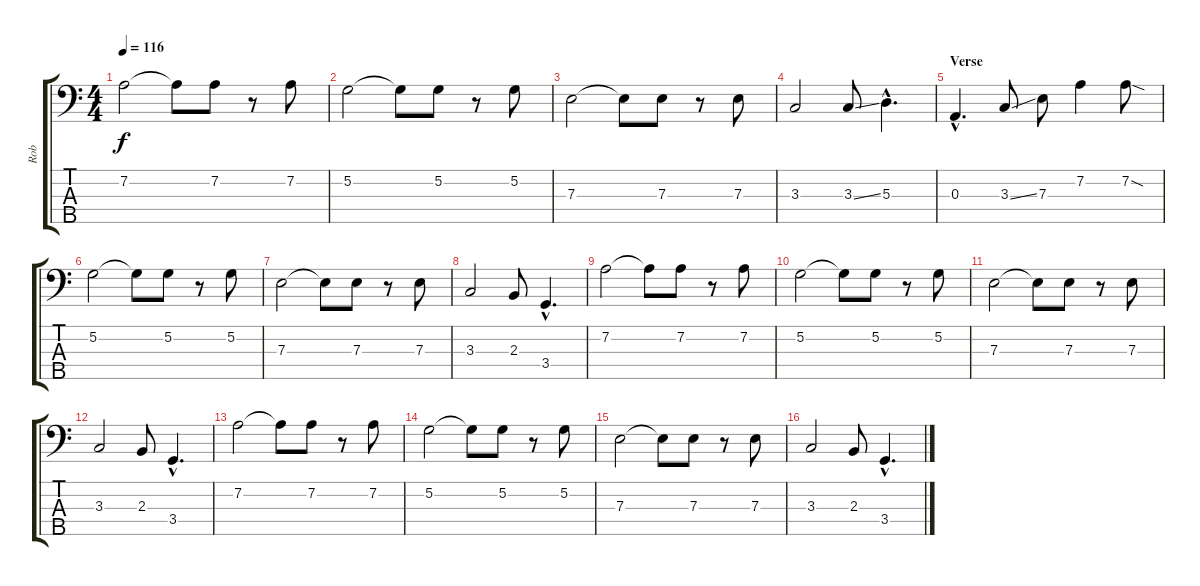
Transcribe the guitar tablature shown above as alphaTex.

\track ("Rob" "Rob") {instrument electricbassfinger}
\staff {score tabs}
\tuning (G2 D2 A1 E1 A0) {hide}
\ts (4 4)
\tempo 116
\clef f4
\ks c
7.2.2{dy f} 7.2{t}.8 7.2.8 r.8 7.2.8 |
5.2.2 5.2{t}.8 5.2.8 r.8 5.2.8 |
7.3.2 7.3{t}.8 7.3.8 r.8 7.3.8 |
3.3.2 3.3{ss}.8 5.3{hac}.4{d} |
\section ("" "Verse")
0.3{hac}.4{d} 3.3{ss}.8 7.3.8 7.2.4 7.2{sod}.8 |
5.2.2 5.2{t}.8 5.2.8 r.8 5.2.8 |
7.3.2 7.3{t}.8 7.3.8 r.8 7.3.8 |
3.3.2 2.3.8 3.4{hac}.4{d} |
7.2.2 7.2{t}.8 7.2.8 r.8 7.2.8 |
5.2.2 5.2{t}.8 5.2.8 r.8 5.2.8 |
7.3.2 7.3{t}.8 7.3.8 r.8 7.3.8 |
3.3.2 2.3.8 3.4{hac}.4{d} |
7.2.2 7.2{t}.8 7.2.8 r.8 7.2.8 |
5.2.2 5.2{t}.8 5.2.8 r.8 5.2.8 |
7.3.2 7.3{t}.8 7.3.8 r.8 7.3.8 |
3.3.2 2.3.8 3.4{hac}.4{d}
